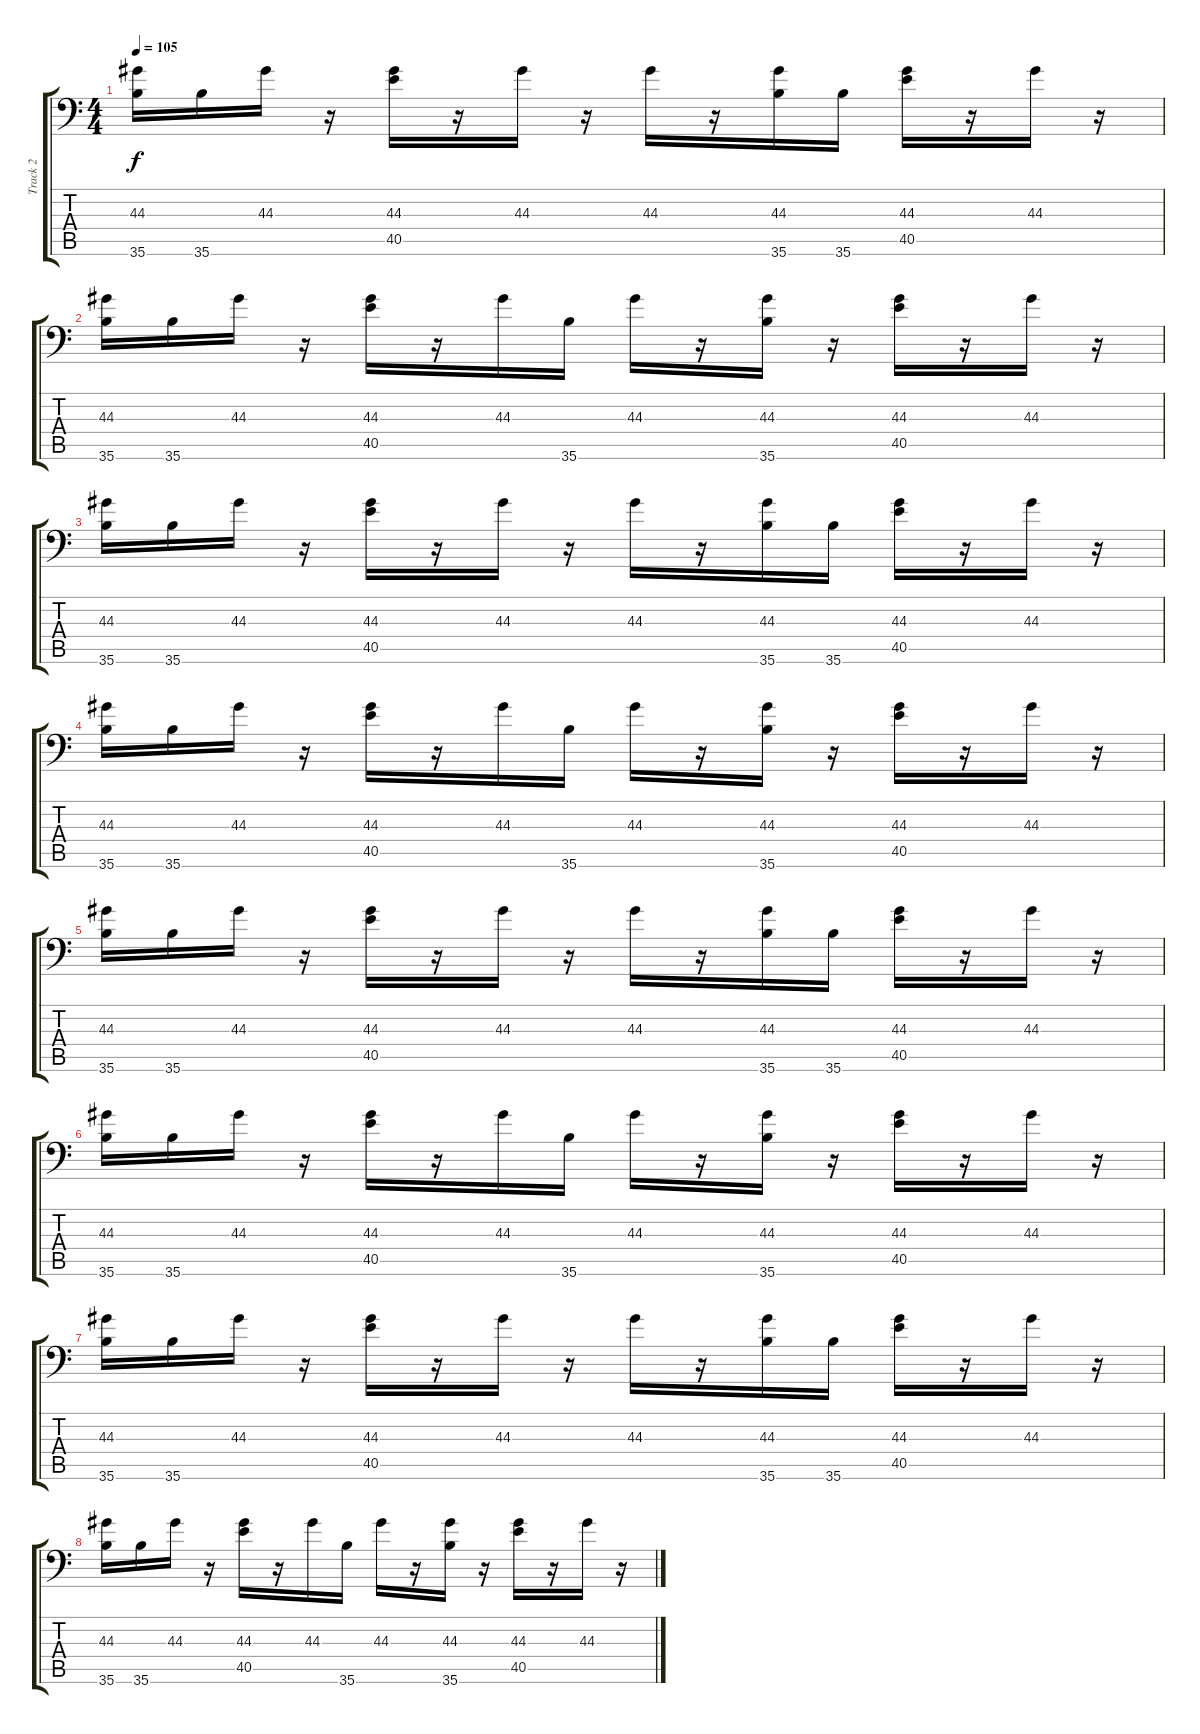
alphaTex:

\track ("Track 2" "Track 2") {instrument acousticgrandpiano}
\staff {score tabs}
\tuning (C-1 C-1 C-1 C-1 C-1 C-1) {hide}
\ts (4 4)
\tempo 105
\clef f4
\ks c
(44.3 35.6).16{dy f} 35.6.16 44.3.16 r.16 (44.3 40.5).16 r.16 44.3.16 r.16 44.3.16 r.16 (44.3 35.6).16 35.6.16 (44.3 40.5).16 r.16 44.3.16 r.16 |
(44.3 35.6).16 35.6.16 44.3.16 r.16 (44.3 40.5).16 r.16 44.3.16 35.6.16 44.3.16 r.16 (44.3 35.6).16 r.16 (44.3 40.5).16 r.16 44.3.16 r.16 |
(44.3 35.6).16 35.6.16 44.3.16 r.16 (44.3 40.5).16 r.16 44.3.16 r.16 44.3.16 r.16 (44.3 35.6).16 35.6.16 (44.3 40.5).16 r.16 44.3.16 r.16 |
(44.3 35.6).16 35.6.16 44.3.16 r.16 (44.3 40.5).16 r.16 44.3.16 35.6.16 44.3.16 r.16 (44.3 35.6).16 r.16 (44.3 40.5).16 r.16 44.3.16 r.16 |
(44.3 35.6).16 35.6.16 44.3.16 r.16 (44.3 40.5).16 r.16 44.3.16 r.16 44.3.16 r.16 (44.3 35.6).16 35.6.16 (44.3 40.5).16 r.16 44.3.16 r.16 |
(44.3 35.6).16 35.6.16 44.3.16 r.16 (44.3 40.5).16 r.16 44.3.16 35.6.16 44.3.16 r.16 (44.3 35.6).16 r.16 (44.3 40.5).16 r.16 44.3.16 r.16 |
(44.3 35.6).16 35.6.16 44.3.16 r.16 (44.3 40.5).16 r.16 44.3.16 r.16 44.3.16 r.16 (44.3 35.6).16 35.6.16 (44.3 40.5).16 r.16 44.3.16 r.16 |
(44.3 35.6).16 35.6.16 44.3.16 r.16 (44.3 40.5).16 r.16 44.3.16 35.6.16 44.3.16 r.16 (44.3 35.6).16 r.16 (44.3 40.5).16 r.16 44.3.16 r.16
